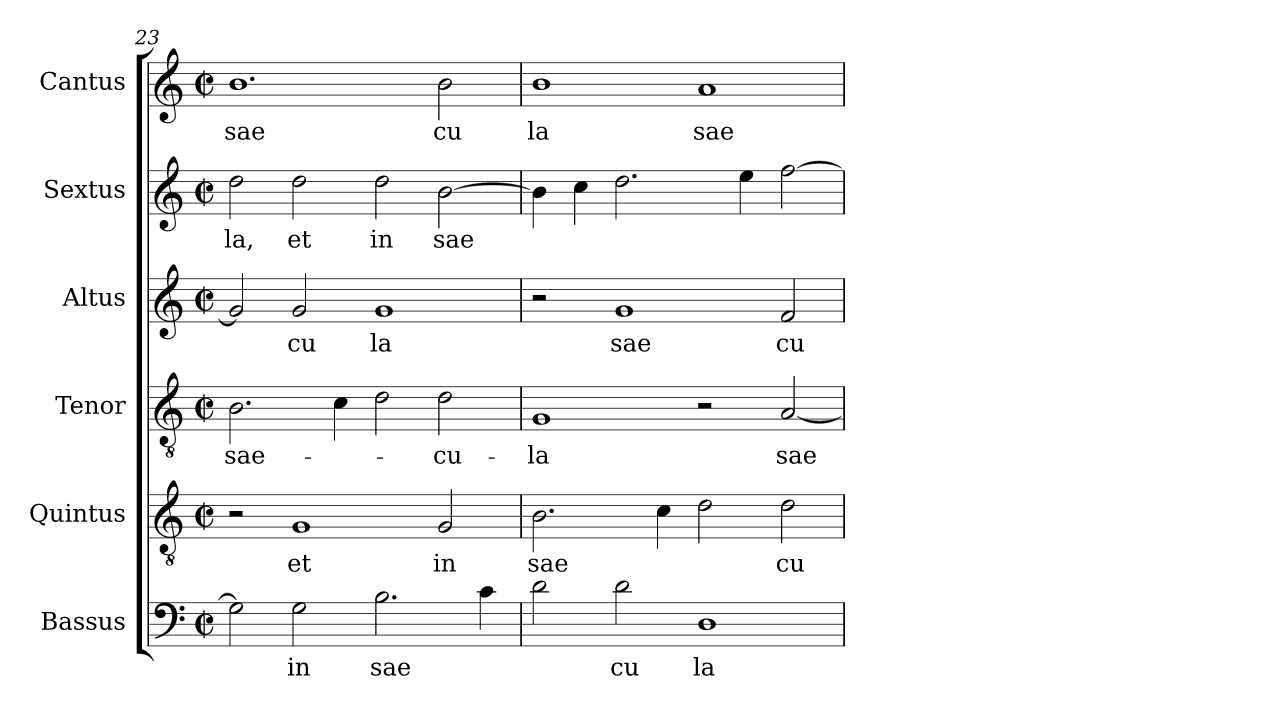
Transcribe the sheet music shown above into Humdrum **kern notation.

**kern	**text	**kern	**text	**kern	**text	**kern	**text	**kern	**text	**kern	**text
*part6	*part6	*part5	*part5	*part4	*part4	*part3	*part3	*part2	*part2	*part1	*part1
*staff6	*staff6	*staff5	*staff5	*staff4	*staff4	*staff3	*staff3	*staff2	*staff2	*staff1	*staff1
*I"Bassus	*	*I"Quintus	*	*I"Tenor	*	*I"Altus	*	*I"Sextus	*	*I"Cantus	*
*clefF4	*	*clefGv2	*	*clefGv2	*	*clefG2	*	*clefG2	*	*clefG2	*
*M2/2	*	*M2/2	*	*M2/2	*	*M2/2	*	*M2/2	*	*M2/2	*
*met(c|)	*	*met(c|)	*	*met(c|)	*	*met(c|)	*	*met(c|)	*	*met(c|)	*
=23	=23	=23	=23	=23	=23	=23	=23	=23	=23	=23	=23
!	!	!	!	!	!LO:LY:b	!	!	!	!LO:LY:b:cj	!	!LO:LY:b:cj
2G\]	.	2r	.	2.B\	sae-	2g/]	.	2dd\	la,	1.b	sae
!	!LO:LY:b:cj	!	!LO:LY:b:cj	!	!	!	!LO:LY:b:cj	!	!LO:LY:b:cj	!	!
2G\	in	1G	et	.	.	2g/	cu	2dd\	et	.	.
.	.	.	.	4c\	.	.	.	.	.	.	.
!	!LO:LY:b	!	!	!	!	!	!LO:LY:b:cj	!	!LO:LY:b:cj	!	!
2.B\	sae	.	.	2d\	.	1g	la	2dd\	in	.	.
!	!	!	!LO:LY:b:cj	!	!LO:LY:b:cj	!	!	!	!LO:LY:b	!	!LO:LY:b:cj
.	.	2G/	in	2d\	-cu-	.	.	[>2b\	sae	2b\	cu
4c\	.	.	.	.	.	.	.	.	.	.	.
=24	=24	=24	=24	=24	=24	=24	=24	=24	=24	=24	=24
!	!	!	!LO:LY:b	!	!LO:LY:b:cj	!	!	!	!	!	!LO:LY:b:cj
2d\	.	2.B\	sae	1G	-la	2r	.	4b\]	.	1b	la
.	.	.	.	.	.	.	.	4cc\	.	.	.
!	!LO:LY:b:cj	!	!	!	!	!	!LO:LY:b:cj	!	!	!	!
2d\	cu	.	.	.	.	1g	sae	2.dd\	.	.	.
.	.	4c\	.	.	.	.	.	.	.	.	.
!	!LO:LY:b:cj	!	!	!	!	!	!	!	!	!	!LO:LY:b:cj
1D	la	2d\	.	2r	.	.	.	.	.	1a	sae
.	.	.	.	.	.	.	.	4ee\	.	.	.
!	!	!	!LO:LY:b:cj	!	!LO:LY:b	!	!LO:LY:b:cj	!	!	!	!
.	.	2d\	cu	[>2A/	sae-	2f/	cu	[>2ff\	.	.	.
=	=	=	=	=	=	=	=	=	=	=	=
*-	*-	*-	*-	*-	*-	*-	*-	*-	*-	*-	*-
